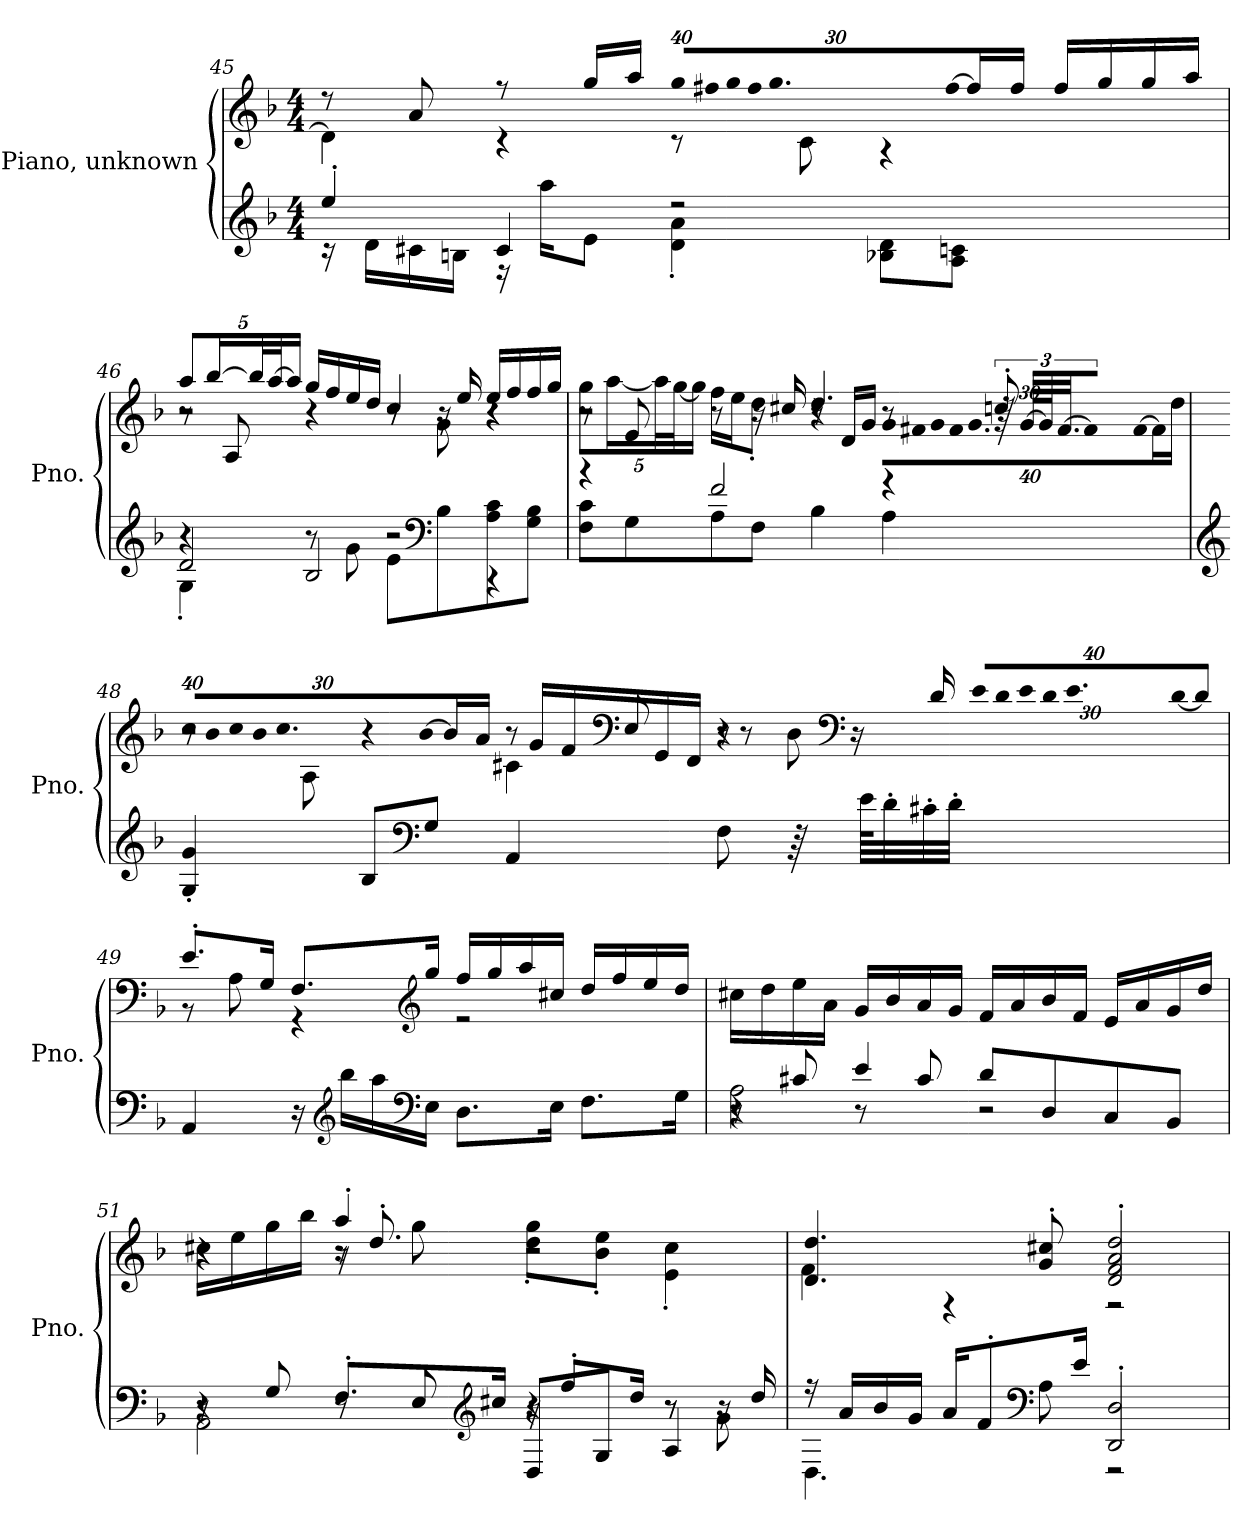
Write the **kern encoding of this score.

**kern	**kern
*part1	*part1
*staff2	*staff1
*I"Piano, unknown	*
*I'Pno.	*
!!LO:LB:g=z
*clefG2	*clefG2
*k[b-]	*k[b-]
*M4/4	*M4/4
=45	=45
*^	*^
4ee'/	16r	8r	4d\]
.	16d\LL	.	.
.	16c#X\	8a/	.
.	16Bn\JJ	.	.
4c#/	16r	8r	4r
.	16aa\KL	.	.
.	8e\J	16gg/LL	.
.	.	16aa/JJ	.
*	*	*Xbrackettup	*
!	!	!LO:N:vis=32	!
2r	4d\' 4a\'	640%23gg/LLL	8r
!	!	!LO:N:vis=64	!
.	.	960%17ff#X/L	.
!	!	!LO:N:vis=64	!
.	.	960%17gg/	.
!	!	!LO:N:vis=64	!
.	.	960%17ff#/	.
!	!	!LO:N:vis=64.	!
.	.	640%17gg/	.
.	.	1920ryy	.
!	!	!LO:N:vis=256	!
.	.	[1920%17ff#/JJK	.
.	.	16ff#/]	8c\
.	.	16ff#/JJ	.
.	8B-X\ 8d\L	16ff#/LL	4r
.	.	16gg/	.
.	8A\ 8cn\J	16gg/	.
.	.	16aa/JJ	.
=46	=46	=46	=46
*	*^	*	*^
2d/	4G'\	4r	10aa/L	2r	8r
.	.	.	[20bb-/L	.	.
.	.	.	.	.	8A/
.	.	.	40bb-/L]	.	.
.	.	.	[40aa/J	.	.
.	.	.	20aa/JJ]	.	.
.	8r	2B-/	16gg/LL	.	4r
.	.	.	16ff/	.	.
.	8g\	.	16ee/	.	.
.	.	.	16dd/JJ	.	.
2r	8e\L	.	8r	8r	4cc/
*clefF4	*	*	*	*	*
.	8B-\	.	16r	8g\	.
.	.	.	16ee/	.	.
.	8A\ 8c\	4r	16ee/LL	4r	4r
.	.	.	16ff/	.	.
.	8G\ 8B-\J	.	16ff/	.	.
.	.	.	16gg/JJ	.	.
*	*v	*v	*	*	*
!!LO:LB:g=z	!!	!!
=47	=47	=47	=47	=47
4r	8F\ 8c\L	2r	10gg\L	8r
.	.	.	[20aa\L	.
.	8G\	.	.	8e/
.	.	.	40aa\L]	.
.	.	.	[40gg\J	.
.	.	.	20gg\JJ]	.
2f/	8A\	.	16ff\LL	8r
.	.	.	16ee\J	.
.	8F\J	.	8dd'\J	16r
.	.	.	.	16cc#X/
.	4B-\	4.dd/	4r	8r
.	.	.	.	16d/LL
.	.	.	.	16g/JJ
!	!	!	!LO:N:vis=32	!
4r	4A\	.	640%23g\LLL	8r
!	!	!	!LO:N:vis=64	!
.	.	.	960%17f#X\L	.
!	!	!	!LO:N:vis=64	!
.	.	.	960%17g\	.
!	!	!	!LO:N:vis=64	!
.	.	.	960%17f#\	.
!	!	!	!LO:N:vis=64.	!
.	.	.	640%17g\	.
.	.	.	1920ryy	.
!	!	!	!LO:N:vis=256	!
.	.	.	[1920%17f#\JJK	.
*	*	*	*	*brackettup
.	.	8ccn'/	16f#\]	96r
.	.	.	.	[96g/LLLL
.	.	.	.	96g/J]
.	.	.	.	[48.f#/J
.	.	.	16dd\JJ	16f#/JJ]
*v	*v	*	*	*
!!LO:LB:g=z	!!	!!
=48	=48	=48	=48
*clefG2	*	*	*
*	*Xbrackettup	*	*
!	!LO:N:vis=32	!	!
4G/' 4g/'	640%23cc/LLL	8r	2r
!	!LO:N:vis=64	!	!
.	960%17b-/L	.	.
!	!LO:N:vis=64	!	!
.	960%17cc/	.	.
!	!LO:N:vis=64	!	!
.	960%17b-/	.	.
!	!LO:N:vis=64.	!	!
.	640%17cc/	.	.
.	1920ryy	.	.
!	!LO:N:vis=256	!	!
.	[1920%17b-/JJK	.	.
.	16b-/]	8A\	.
.	16a/JJ	.	.
8B-/L	16g/LL	4r	.
.	16f/	.	.
*clefF4	*	*	*
8G/J	16e/	.	.
.	16d/JJ	.	.
4AA/	8r	4c#X\	8r
*	*clefF4	*	*
.	16r	.	8E/
.	16d/	.	.
!	!LO:N:vis=32	!	!
8F\	640%23e/LLL	8r	4r
!	!LO:N:vis=64	!	!
.	960%17d/L	.	.
!	!LO:N:vis=64	!	!
.	960%17e/	.	.
!	!LO:N:vis=64	!	!
.	960%17d/	.	.
!	!LO:N:vis=64.	!	!
.	640%17e/	.	.
.	1920ryy	.	.
!	!LO:N:vis=256	!	!
.	[1920%17d/JJJK	.	.
64r	8d/J]	8D\	.
64e\KLLL	.	.	.
32d'\	.	.	.
32c#X'\	.	.	.
32d'\JJJ	.	.	.
*	*	*v	*v
!!LO:LB:g=z
=49	=49	=49
4AA/	8.e'/L	8r
.	.	8A\
.	16G/Jk	.
16r	8.F/L	4r
*clefG2	*	*
16bb-\LL	.	.
16aa\	.	.
*clefF4	*clefG2	*
16E\JJ	16gg/Jk	.
8.D\L	16ff/LL	2r
.	16gg/	.
.	16aa/	.
16E\Jk	16cc#X/JJ	.
8.F\L	16dd/LL	.
.	16ff/	.
.	16ee/	.
16G\Jk	16dd/JJ	.
*	*v	*v
=50	=50
*^	*
*	*^	*
4r	2A\	8r	16cc#X\LL
.	.	.	16dd\
.	.	8c#X/	16ee\
.	.	.	16a\JJ
4e/	.	8r	16g/LL
.	.	.	16b-/
.	.	8c#/	16a/
.	.	.	16g/JJ
2r	2r	8d/L	16f/LL
.	.	.	16a/
.	.	8D/	16b-/
.	.	.	16f/JJ
.	.	8C/	16e/LL
.	.	.	16a/
.	.	8BB-/J	16g/
.	.	.	16dd/JJ
!!LO:PB:g=z
=51	=51	=51	=51
*	*	*	*^
*	*	*	*	*^
8r	2AA\	4r	4r	16cc#X\LL	4r
.	.	.	.	16ee\	.
8G/	.	.	.	16gg\	.
.	.	.	.	16bb-\JJ	.
8.F'/L	.	8r	4aa'/	8r	16r
.	.	.	.	.	8.dd'/
.	.	8E/	.	8gg\	.
*clefG2	*	*	*	*	*
16cc#X/Jk	.	.	.	.	.
16r	4r	8D/L	2r	8dd\' 8gg\'L	2r
8ff'/L	.	.	.	.	.
.	.	8G/J	.	8b-\' 8ee\'J	.
16dd/Jk	.	.	.	.	.
8r	8r	4A/	.	4e\' 4cc#\'	.
16r	8g\	.	.	.	.
16dd/	.	.	.	.	.
*	*v	*v	*	*	*
*	*	*	*v	*v
=52	=52	=52	=52
16r	4.D\	4.d/ 4.dd/	4f\
16a/LL	.	.	.
16b-/	.	.	.
16g/JJ	.	.	.
16a/KL	.	.	4r
8f'/	.	.	.
*clefF4	*	*	*
.	8A\	8g/' 8cc#X/'	.
16e/Jk	.	.	.
2DD/' 2D/'	2r	2d/' 2f/' 2a/' 2dd/'	2r
*v	*v	*	*
*	*v	*v
=	=
*-	*-
